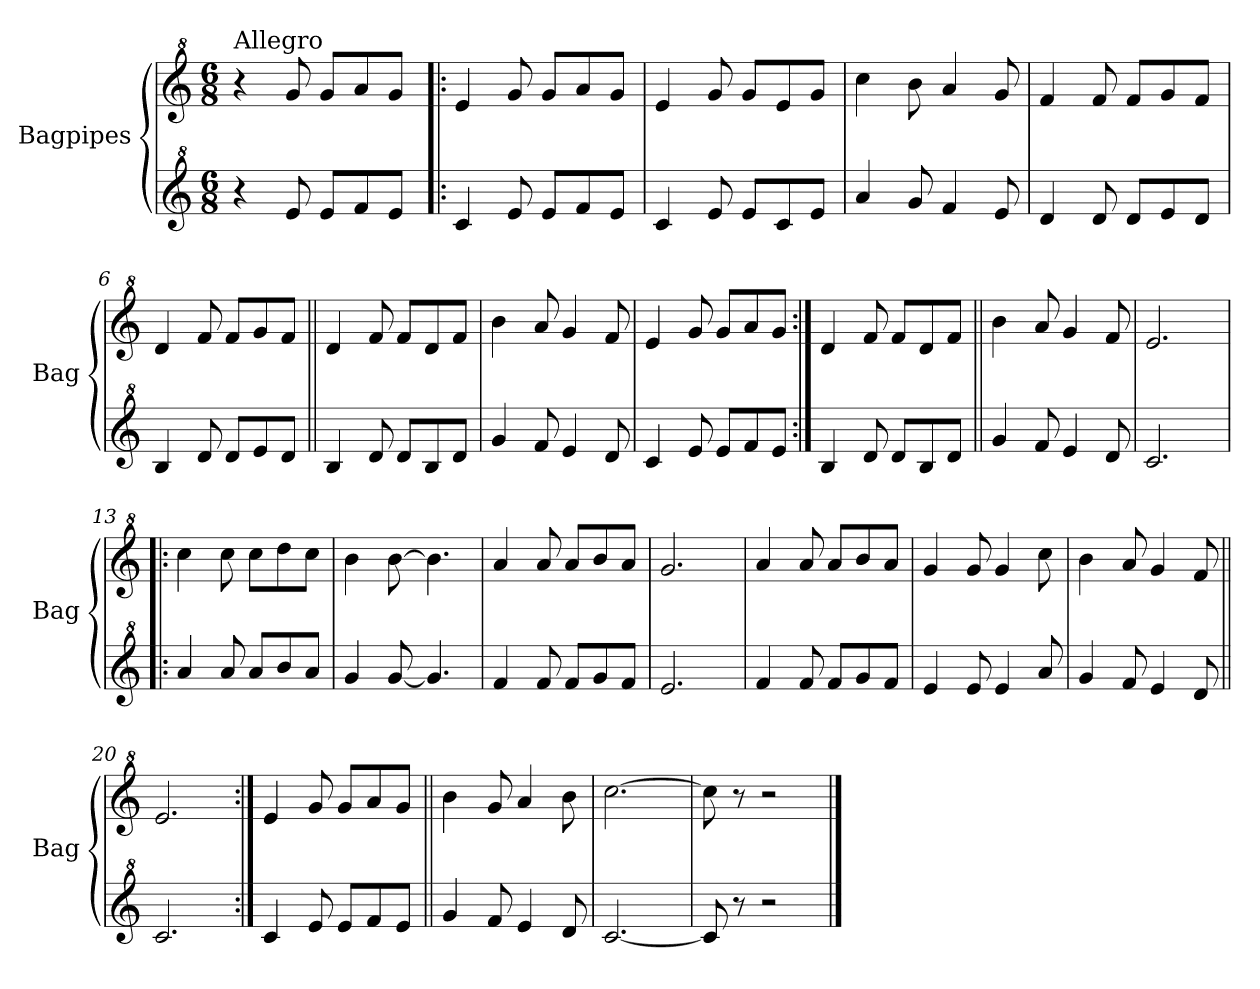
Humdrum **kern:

**kern	**kern
*part2	*part1
*staff2	*staff1
*I"Bagpipes	*I"Bagpipes
*I'Bag	*I'Bag
*clefG^2	*clefG^2
*k[]	*k[]
*C:	*C:
*M6/8	*M6/8
=1	=1
!	!LO:TX:a:t=Allegro
4r	4r
8ee/	8gg/
8ee/L	8gg/L
8ff/	8aa/
8ee/J	8gg/J
=2!|:	=2!|:
4cc/	4ee/
8ee/	8gg/
8ee/L	8gg/L
8ff/	8aa/
8ee/J	8gg/J
=3	=3
4cc/	4ee/
8ee/	8gg/
8ee/L	8gg/L
8cc/	8ee/
8ee/J	8gg/J
=4	=4
4aa/	4ccc\
8gg/	8bb\
4ff/	4aa/
8ee/	8gg/
=5	=5
4dd/	4ff/
8dd/	8ff/
8dd/L	8ff/L
8ee/	8gg/
8dd/J	8ff/J
=6	=6
4b/	4dd/
8dd/	8ff/
8dd/L	8ff/L
8ee/	8gg/
8dd/J	8ff/J
=7||	=7||
4b/	4dd/
8dd/	8ff/
8dd/L	8ff/L
8b/	8dd/
8dd/J	8ff/J
!!LO:LB:g=z
=8	=8
4gg/	4bb\
8ff/	8aa/
4ee/	4gg/
8dd/	8ff/
=9	=9
4cc/	4ee/
8ee/	8gg/
8ee/L	8gg/L
8ff/	8aa/
8ee/J	8gg/J
=10:|!	=10:|!
4b/	4dd/
8dd/	8ff/
8dd/L	8ff/L
8b/	8dd/
8dd/J	8ff/J
=11||	=11||
4gg/	4bb\
8ff/	8aa/
4ee/	4gg/
8dd/	8ff/
=12	=12
2.cc/	2.ee/
=13!|:	=13!|:
4aa/	4ccc\
8aa/	8ccc\
8aa/L	8ccc\L
8bb/	8ddd\
8aa/J	8ccc\J
=14	=14
4gg/	4bb\
[8gg/	[8bb\
4.gg/]	4.bb\]
=15	=15
4ff/	4aa/
8ff/	8aa/
8ff/L	8aa/L
8gg/	8bb/
8ff/J	8aa/J
!!LO:LB:g=z
=16	=16
2.ee/	2.gg/
=17	=17
4ff/	4aa/
8ff/	8aa/
8ff/L	8aa/L
8gg/	8bb/
8ff/J	8aa/J
=18	=18
4ee/	4gg/
8ee/	8gg/
4ee/	4gg/
8aa/	8ccc\
=19	=19
4gg/	4bb\
8ff/	8aa/
4ee/	4gg/
8dd/	8ff/
=20||	=20||
2.cc/	2.ee/
=21:|!	=21:|!
4cc/	4ee/
8ee/	8gg/
8ee/L	8gg/L
8ff/	8aa/
8ee/J	8gg/J
=22||	=22||
4gg/	4bb\
8ff/	8gg/
4ee/	4aa/
8dd/	8bb\
=23	=23
[2.cc/	[2.ccc\
=24	=24
8cc/]	8ccc\]
8r	8r
2r	2r
==	==
*-	*-
